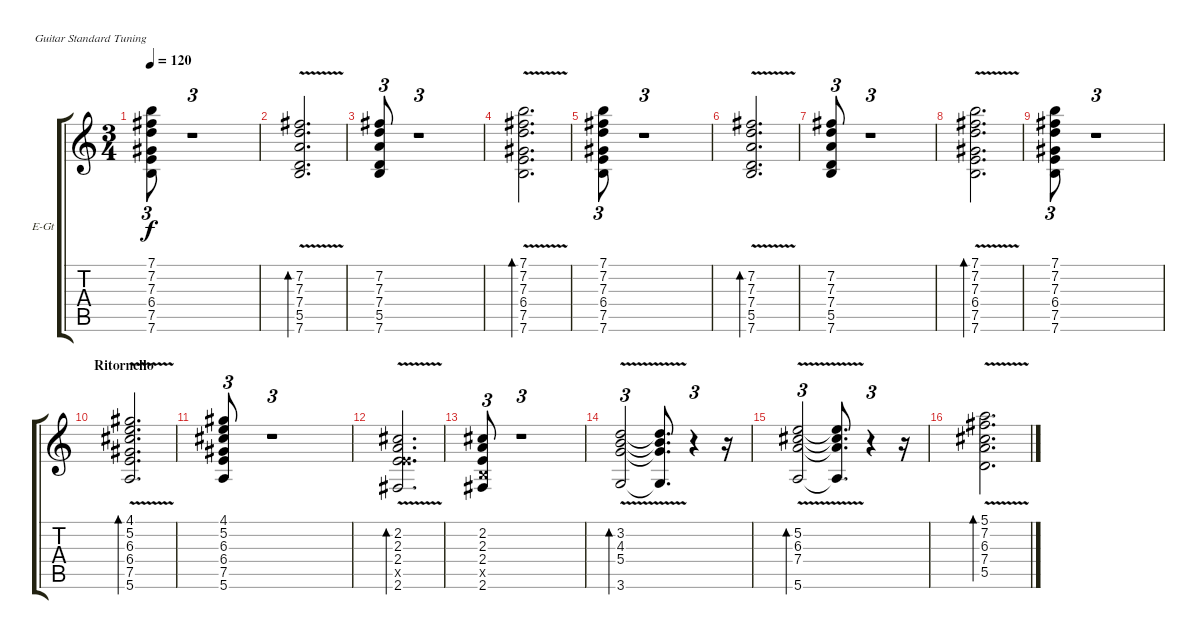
\bracketExtendMode groupsimilarinstruments
\firstSystemTrackNameOrientation horizontal
\otherSystemsTrackNameOrientation horizontal
\track ("Guitar" "E-Gt") {instrument distortionguitar}
\staff {score tabs}
\tuning (E4 B3 G3 D3 A2 E2)
\ts (3 4)
\tempo 120
\clef g2
\ks c
(7.1 7.2 7.3 6.4 7.5 7.6).8{tu (3 2) dy f} r.1{tu (3 2)} |
(7.2{v} 7.3{v} 7.4{v} 5.5 7.6).2{d bd 60} |
(7.2 7.3 7.4 5.5 7.6).8{tu (3 2)} r.1{tu (3 2)} |
(7.1{v} 7.2{v} 7.3{v} 6.4 7.5 7.6).2{d bd 60} |
(7.1 7.2 7.3 6.4 7.5 7.6).8{tu (3 2)} r.1{tu (3 2)} |
(7.2{v} 7.3{v} 7.4{v} 5.5 7.6).2{d bd 60} |
(7.2 7.3 7.4 5.5 7.6).8{tu (3 2)} r.1{tu (3 2)} |
(7.1{v} 7.2{v} 7.3{v} 6.4 7.5 7.6).2{d bd 60} |
(7.1 7.2 7.3 6.4 7.5 7.6).8{tu (3 2)} r.1{tu (3 2)} |
\section ("" "Ritornello")
(4.1{v} 5.2{v} 6.3{v} 6.4 7.5 5.6).2{d bd 60} |
(4.1 5.2 6.3 6.4 7.5 5.6).8{tu (3 2)} r.1{tu (3 2)} |
(2.2{v} 2.3{v} 2.4 7.5{x} 2.6).2{d bd 120} |
(2.2 2.3 2.4 2.5{x} 2.6).8{tu (3 2)} r.1{tu (3 2)} |
(3.2{v} 4.3{v} 5.4{v} 3.6).2{tu (3 2) bd 120} (3.2{v t} 4.3{v t} 5.4{v t} 3.6{t}).8{d} r.4{tu (3 2)} r.16 |
(5.2{v} 6.3{v} 7.4{v} 5.6).2{tu (3 2) bd 60} (5.2{v t} 6.3{v t} 7.4{v t} 5.6{t}).8{d} r.4{tu (3 2)} r.16 |
(5.1{v} 7.2{v} 6.3{v} 7.4 5.5).2{d bd 120}
